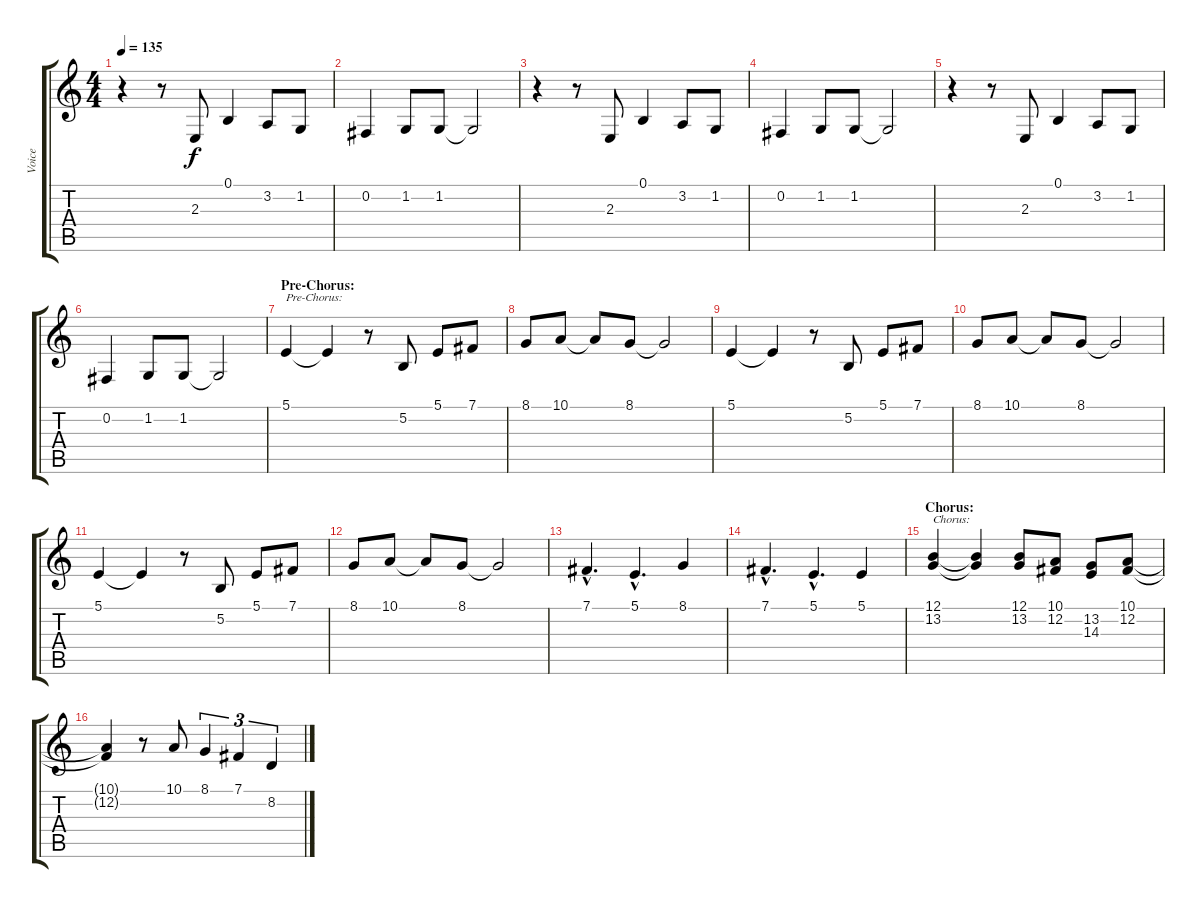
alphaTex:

\track ("Voice" "Voice") {instrument oboe}
\staff {score tabs}
\tuning (B3 Gb3 D3 A2 E2 B1) {hide}
\ts (4 4)
\tempo 135
\clef g2
\ks c
r.4{dy f} r.8 2.3.8 0.1.4 3.2.8 1.2.8 |
0.2.4 1.2.8 1.2.8 1.2{t}.2 |
r.4 r.8 2.3.8 0.1.4 3.2.8 1.2.8 |
0.2.4 1.2.8 1.2.8 1.2{t}.2 |
r.4 r.8 2.3.8 0.1.4 3.2.8 1.2.8 |
0.2.4 1.2.8 1.2.8 1.2{t}.2 |
\section ("" "Pre-Chorus:")
5.1.4{txt "Pre-Chorus:"} 5.1{t}.4 r.8 5.2.8 5.1.8 7.1.8 |
8.1.8 10.1.8 10.1{t}.8 8.1.8 8.1{t}.2 |
5.1.4 5.1{t}.4 r.8 5.2.8 5.1.8 7.1.8 |
8.1.8 10.1.8 10.1{t}.8 8.1.8 8.1{t}.2 |
5.1.4 5.1{t}.4 r.8 5.2.8 5.1.8 7.1.8 |
8.1.8 10.1.8 10.1{t}.8 8.1.8 8.1{t}.2 |
7.1{hac}.4{d} 5.1{hac}.4{d} 8.1.4 |
7.1{hac}.4{d} 5.1{hac}.4{d} 5.1.4 |
\section ("" "Chorus:")
(12.1 13.2).4{txt "Chorus:"} (12.1{t} 13.2{t}).4 (12.1 13.2).8 (10.1 12.2).8 (13.2 14.3).8 (10.1 12.2).8 |
(10.1{t} 12.2{t}).4 r.8 10.1.8 8.1.4{tu (3 2)} 7.1.4{tu (3 2)} 8.2.4{tu (3 2)}
